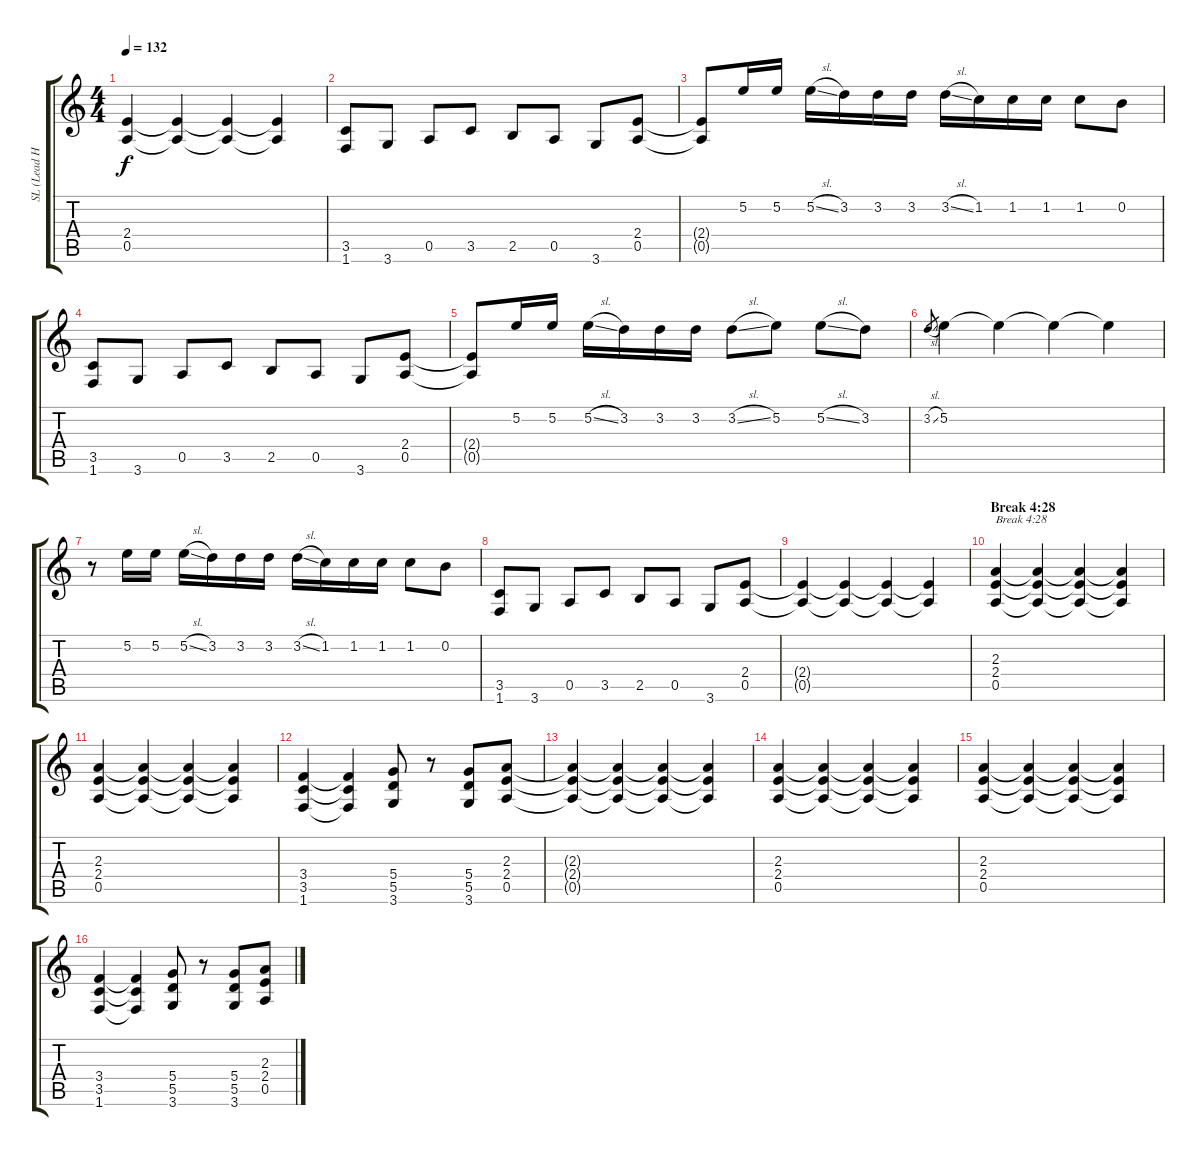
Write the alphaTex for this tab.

\track ("SL (Lead Harmony)" "SL (Lead H") {instrument distortionguitar}
\staff {score tabs}
\tuning (E4 B3 G3 D3 A2 E2) {hide}
\ts (4 4)
\tempo 132
\clef g2
\ks c
(2.4{t} 0.5{t}).4{dy f} (2.4{t} 0.5{t}).4 (2.4{t} 0.5{t}).4 (2.4{t} 0.5{t}).4 |
(3.5 1.6).8 3.6.8 0.5.8 3.5.8 2.5.8 0.5.8 3.6.8 (2.4 0.5).8 |
(2.4{t} 0.5{t}).8 5.2.16 5.2.16 5.2{sl}.16 3.2.16 3.2.16 3.2.16 3.2{sl}.16 1.2.16 1.2.16 1.2.16 1.2.8 0.2.8 |
(3.5 1.6).8 3.6.8 0.5.8 3.5.8 2.5.8 0.5.8 3.6.8 (2.4 0.5).8 |
(2.4{t} 0.5{t}).8 5.2.16 5.2.16 5.2{sl}.16 3.2.16 3.2.16 3.2.16 3.2{sl}.8 5.2.8 5.2{sl}.8 3.2.8 |
3.2{sl}.8{gr} 5.2.4 5.2{t}.4 5.2{t}.4 5.2{t}.4 |
r.8 5.2.16 5.2.16 5.2{sl}.16 3.2.16 3.2.16 3.2.16 3.2{sl}.16 1.2.16 1.2.16 1.2.16 1.2.8 0.2.8 |
(3.5 1.6).8 3.6.8 0.5.8 3.5.8 2.5.8 0.5.8 3.6.8 (2.4 0.5).8 |
(2.4{t} 0.5{t}).4 (2.4{t} 0.5{t}).4 (2.4{t} 0.5{t}).4 (2.4{t} 0.5{t}).4 |
\section ("" "Break 4:28")
(2.3 2.4 0.5).4{txt "Break 4:28"} (2.3{t} 2.4{t} 0.5{t}).4 (2.3{t} 2.4{t} 0.5{t}).4 (2.3{t} 2.4{t} 0.5{t}).4 |
(2.3 2.4 0.5).4 (2.3{t} 2.4{t} 0.5{t}).4 (2.3{t} 2.4{t} 0.5{t}).4 (2.3{t} 2.4{t} 0.5{t}).4 |
(3.4 3.5 1.6).4 (3.4{t} 3.5{t} 1.6{t}).4 (5.4 5.5 3.6).8 r.8 (5.4 5.5 3.6).8 (2.3 2.4 0.5).8 |
(2.3{t} 2.4{t} 0.5{t}).4 (2.3{t} 2.4{t} 0.5{t}).4 (2.3{t} 2.4{t} 0.5{t}).4 (2.3{t} 2.4{t} 0.5{t}).4 |
(2.3 2.4 0.5).4 (2.3{t} 2.4{t} 0.5{t}).4 (2.3{t} 2.4{t} 0.5{t}).4 (2.3{t} 2.4{t} 0.5{t}).4 |
(2.3 2.4 0.5).4 (2.3{t} 2.4{t} 0.5{t}).4 (2.3{t} 2.4{t} 0.5{t}).4 (2.3{t} 2.4{t} 0.5{t}).4 |
(3.4 3.5 1.6).4 (3.4{t} 3.5{t} 1.6{t}).4 (5.4 5.5 3.6).8 r.8 (5.4 5.5 3.6).8 (2.3 2.4 0.5).8
